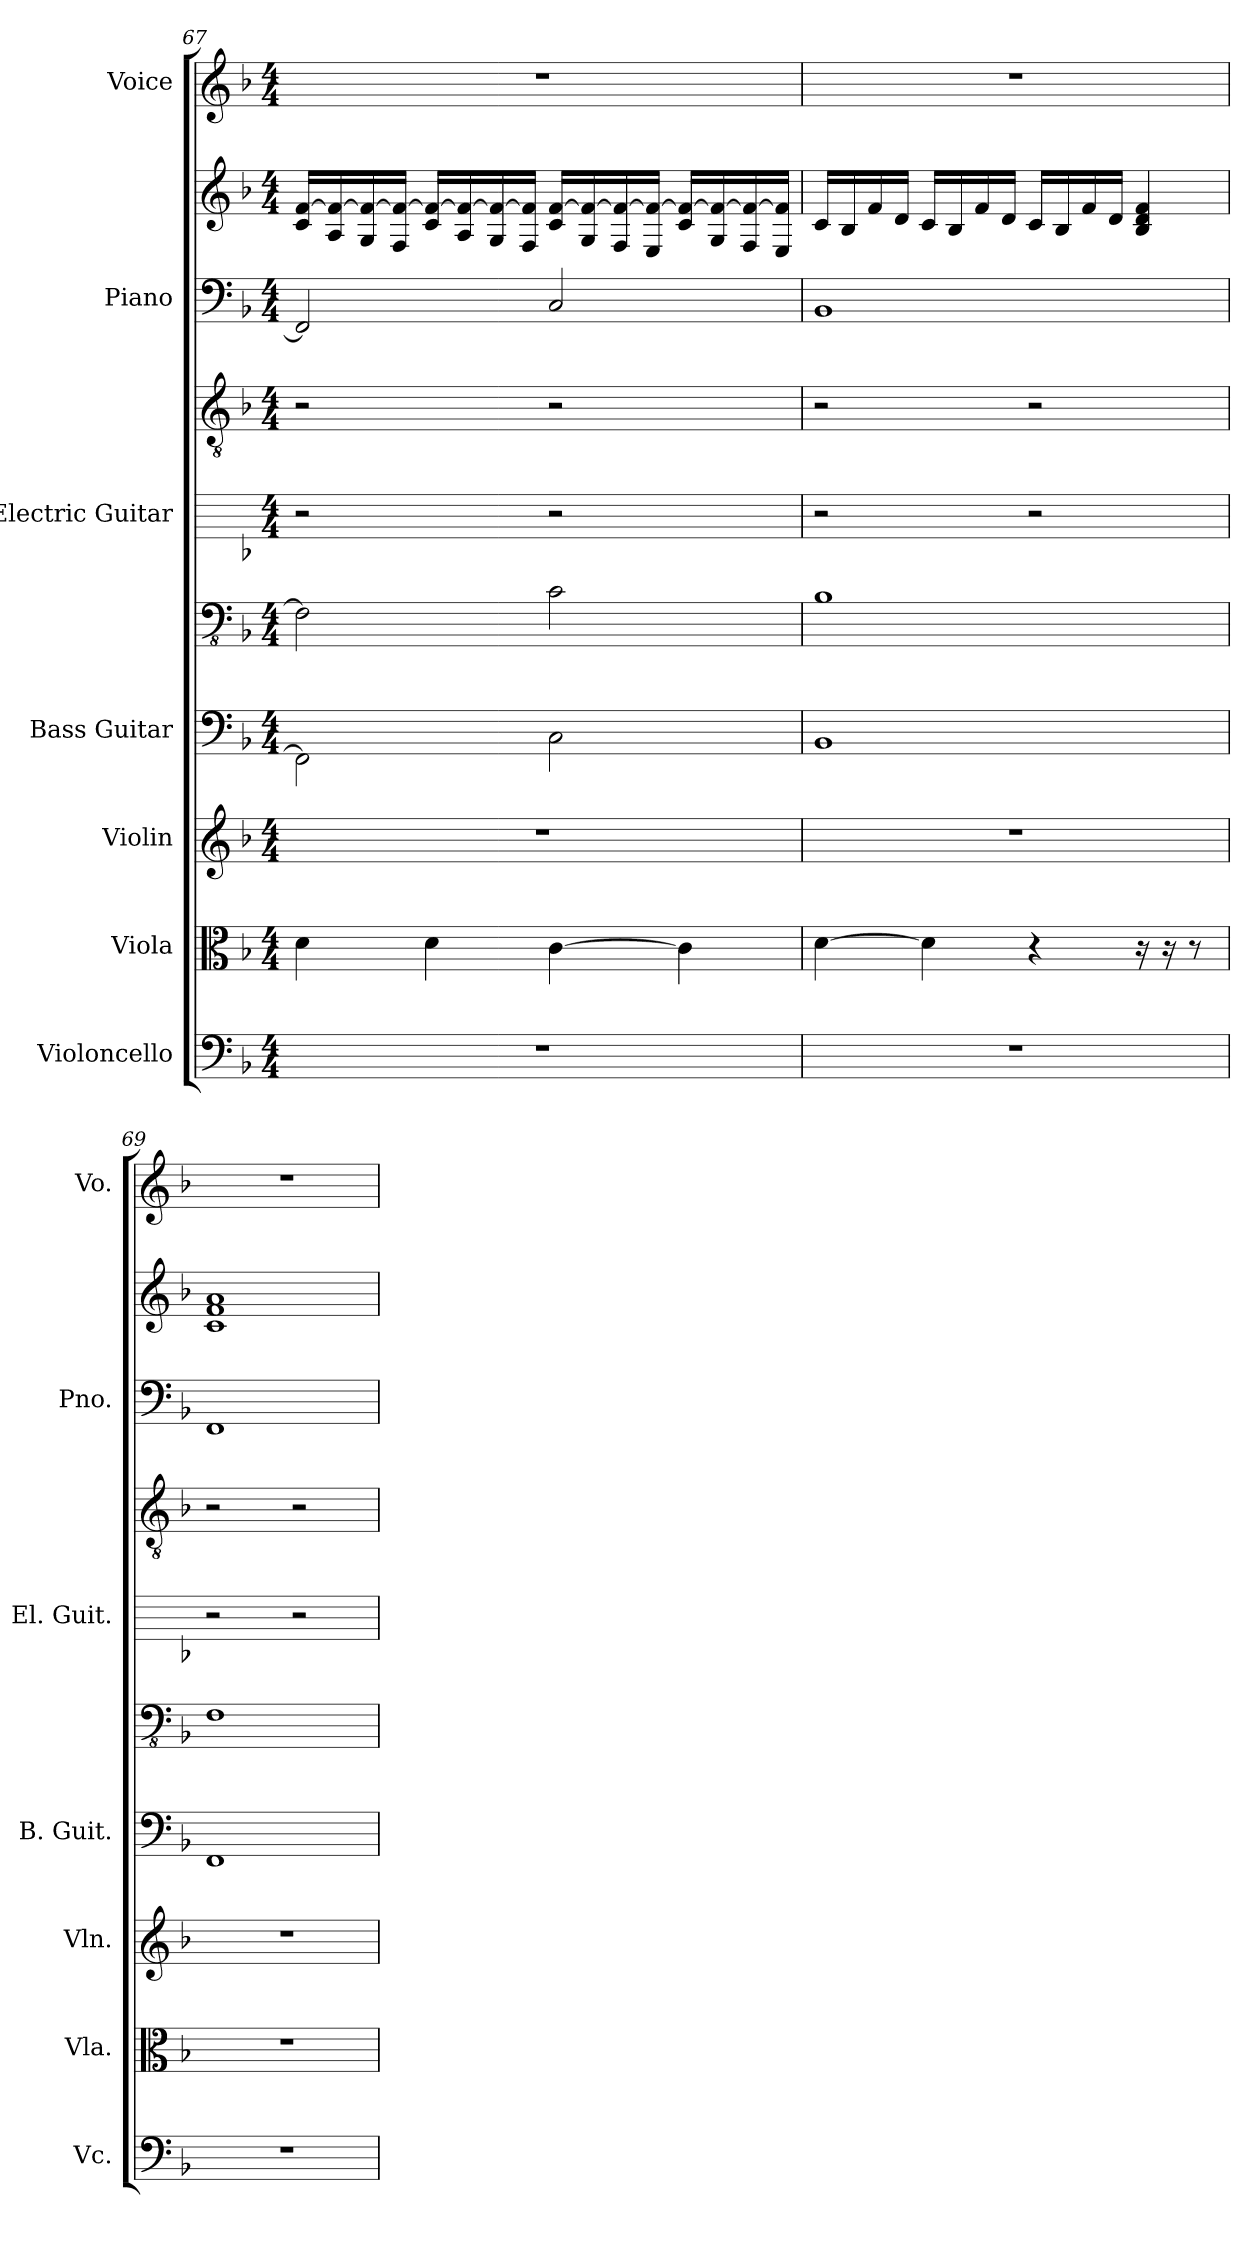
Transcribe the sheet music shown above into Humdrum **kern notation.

**kern	**kern	**kern	**kern	**kern	**kern	**kern	**kern	**kern	**kern
*part7	*part6	*part5	*part4	*part4	*part3	*part3	*part2	*part2	*part1
*staff10	*staff9	*staff8	*staff7	*staff6	*staff5	*staff4	*staff3	*staff2	*staff1
*I"Violoncello	*I"Viola	*I"Violin	*I"Bass Guitar	*	*I"Electric Guitar	*	*I"Piano	*	*I"Voice
*I'Vc.	*I'Vla.	*I'Vln.	*I'B. Guit.	*	*I'El. Guit.	*	*I'Pno.	*	*I'Vo.
!!LO:PB:g=z
*clefF4	*clefC3	*clefG2	*	*clefFv4	*	*clefGv2	*clefF4	*clefG2	*clefG2
*k[b-]	*k[b-]	*k[b-]	*k[b-]	*k[b-]	*k[b-]	*k[b-]	*k[b-]	*k[b-]	*k[b-]
*M4/4	*M4/4	*M4/4	*M4/4	*M4/4	*M4/4	*M4/4	*M4/4	*M4/4	*M4/4
=67	=67	=67	=67	=67	=67	=67	=67	=67	=67
1r	4d\	1r	2FF\]	2FF\]	2r	2r	2FF/]	16c/ [16f/LL	1r
.	.	.	.	.	.	.	.	16A/ 16f/_	.
.	.	.	.	.	.	.	.	16G/ 16f/_	.
.	.	.	.	.	.	.	.	16F/ 16f/_JJ	.
.	4d\	.	.	.	.	.	.	16c/ 16f/_LL	.
.	.	.	.	.	.	.	.	16A/ 16f/_	.
.	.	.	.	.	.	.	.	16G/ 16f/_	.
.	.	.	.	.	.	.	.	16F/ 16f/]JJ	.
.	[4c\	.	2C\	2C\	2r	2r	2C/	16c/ [16f/LL	.
.	.	.	.	.	.	.	.	16G/ 16f/_	.
.	.	.	.	.	.	.	.	16F/ 16f/_	.
.	.	.	.	.	.	.	.	16E/ 16f/_JJ	.
.	4c\]	.	.	.	.	.	.	16c/ 16f/_LL	.
.	.	.	.	.	.	.	.	16G/ 16f/_	.
.	.	.	.	.	.	.	.	16F/ 16f/_	.
.	.	.	.	.	.	.	.	16E/ 16f/]JJ	.
=68	=68	=68	=68	=68	=68	=68	=68	=68	=68
1r	[4d\	1r	1BB-	1BB-	2r	2r	1BB-	16c/LL	1r
.	.	.	.	.	.	.	.	16B-/	.
.	.	.	.	.	.	.	.	16f/	.
.	.	.	.	.	.	.	.	16d/JJ	.
.	4d\]	.	.	.	.	.	.	16c/LL	.
.	.	.	.	.	.	.	.	16B-/	.
.	.	.	.	.	.	.	.	16f/	.
.	.	.	.	.	.	.	.	16d/JJ	.
.	4r	.	.	.	2r	2r	.	16c/LL	.
.	.	.	.	.	.	.	.	16B-/	.
.	.	.	.	.	.	.	.	16f/	.
.	.	.	.	.	.	.	.	16d/JJ	.
.	16r	.	.	.	.	.	.	4B-/ 4d/ 4f/	.
.	16r	.	.	.	.	.	.	.	.
.	8r	.	.	.	.	.	.	.	.
=69	=69	=69	=69	=69	=69	=69	=69	=69	=69
1r	1r	1r	1FF	1FF	2r	2r	1FF	1c 1f 1a	1r
.	.	.	.	.	2r	2r	.	.	.
=	=	=	=	=	=	=	=	=	=
*-	*-	*-	*-	*-	*-	*-	*-	*-	*-
